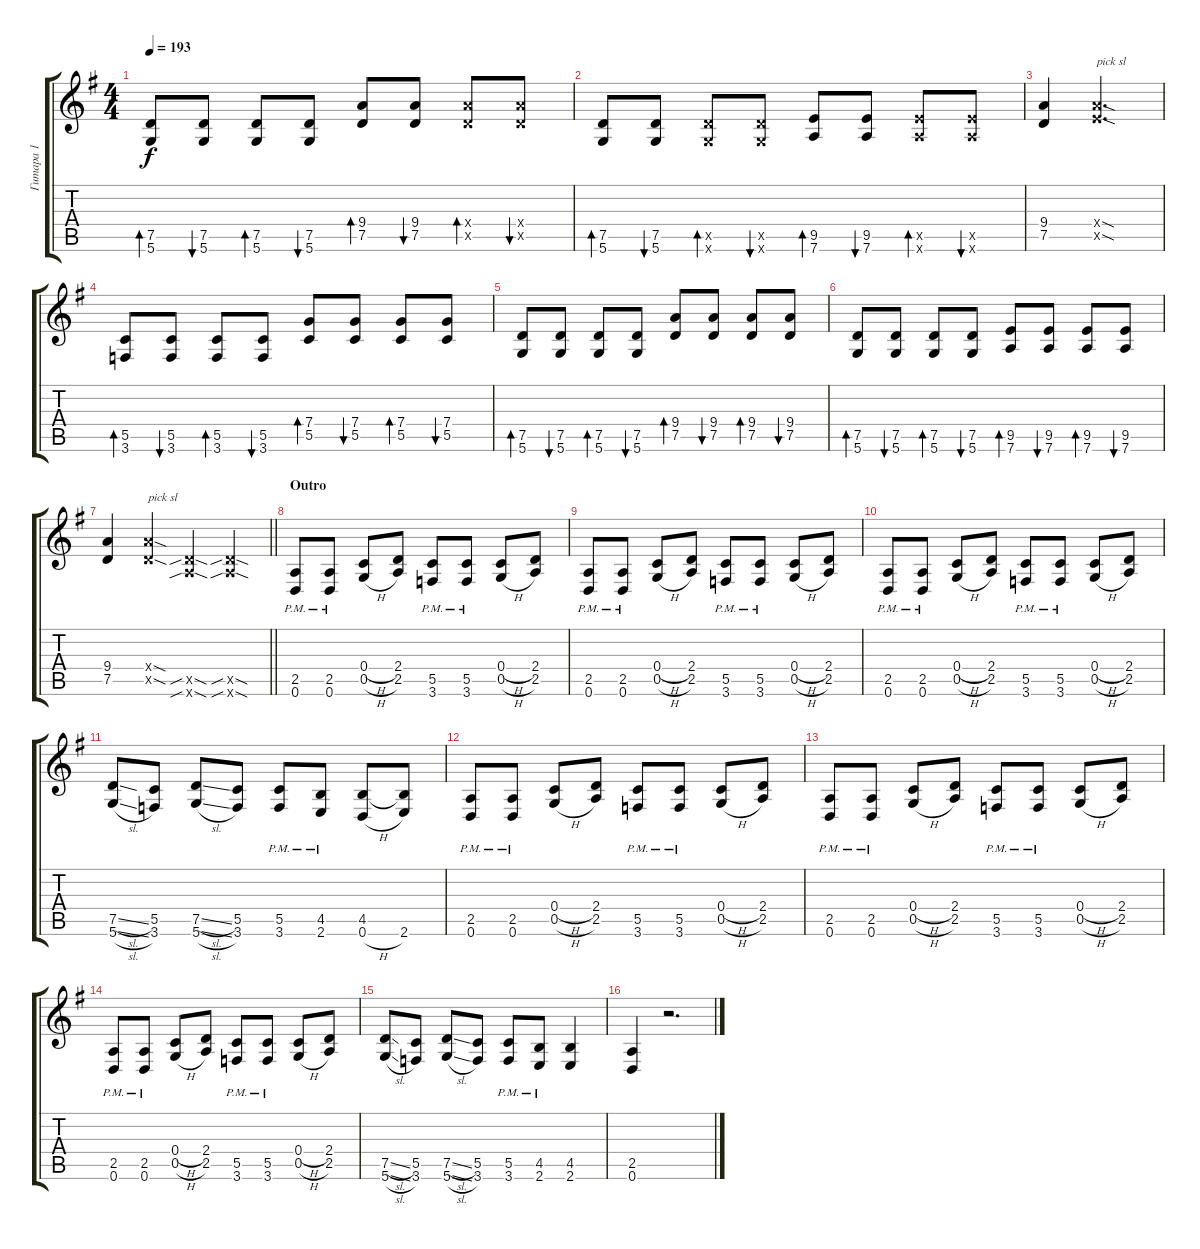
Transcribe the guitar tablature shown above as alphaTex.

\track ("Гитара 1" "Гитара 1") {instrument distortionguitar}
\staff {score tabs}
\tuning (D4 A3 F3 C3 G2 D2) {hide}
\ts (4 4)
\tempo 193
\clef g2
\ks eminor
(7.5 5.6).8{bd 60 dy f} (7.5 5.6).8{bu 60} (7.5 5.6).8{bd 60} (7.5 5.6).8{bu 60} (9.4 7.5).8{bd 60} (9.4 7.5).8{bu 60} (9.4{x} 7.5{x}).8{bd 60} (9.4{x} 7.5{x}).8{bu 60} |
(7.5 5.6).8{bd 60} (7.5 5.6).8{bu 60} (7.5{x} 5.6{x}).8{bd 60} (7.5{x} 5.6{x}).8{bu 60} (9.5 7.6).8{bd 60} (9.5 7.6).8{bu 60} (9.5{x} 7.6{x}).8{bd 60} (9.5{x} 7.6{x}).8{bu 60} |
(9.4 7.5).4 (9.4{sod x} 9.5{sod x}).2{d txt "pick sl"} |
(5.5 3.6).8{bd 60} (5.5 3.6).8{bu 60} (5.5 3.6).8{bd 60} (5.5 3.6).8{bu 60} (7.4 5.5).8{bd 60} (7.4 5.5).8{bu 60} (7.4 5.5).8{bd 60} (7.4 5.5).8{bu 60} |
(7.5 5.6).8{bd 60} (7.5 5.6).8{bu 60} (7.5 5.6).8{bd 60} (7.5 5.6).8{bu 60} (9.4 7.5).8{bd 60} (9.4 7.5).8{bu 60} (9.4 7.5).8{bd 60} (9.4 7.5).8{bu 60} |
(7.5 5.6).8{bd 60} (7.5 5.6).8{bu 60} (7.5 5.6).8{bd 60} (7.5 5.6).8{bu 60} (9.5 7.6).8{bd 60} (9.5 7.6).8{bu 60} (9.5 7.6).8{bd 60} (9.5 7.6).8{bu 60} |
\barLineRight lightlight
(9.4 7.5).4 (9.4{sod x} 7.5{sod x}).4{txt "pick sl"} (7.5{sib sod x} 7.6{sib sod x}).4 (7.5{sib sod x} 7.6{sib sod x}).4 |
\section ("" "Outro")
(2.5{pm} 0.6{pm}).8 (2.5{pm} 0.6{pm}).8 (0.4{h} 0.5{h}).8 (2.4 2.5).8 (5.5{pm} 3.6{pm}).8 (5.5{pm} 3.6{pm}).8 (0.4{h} 0.5{h}).8 (2.4 2.5).8 |
(2.5{pm} 0.6{pm}).8 (2.5{pm} 0.6{pm}).8 (0.4{h} 0.5{h}).8 (2.4 2.5).8 (5.5{pm} 3.6{pm}).8 (5.5{pm} 3.6{pm}).8 (0.4{h} 0.5{h}).8 (2.4 2.5).8 |
(2.5{pm} 0.6{pm}).8 (2.5{pm} 0.6{pm}).8 (0.4{h} 0.5{h}).8 (2.4 2.5).8 (5.5{pm} 3.6{pm}).8 (5.5{pm} 3.6{pm}).8 (0.4{h} 0.5{h}).8 (2.4 2.5).8 |
(7.5{sl} 5.6{sl}).8 (5.5 3.6).8 (7.5{sl} 5.6{sl}).8 (5.5 3.6).8 (5.5{pm} 3.6{pm}).8 (4.5{pm} 2.6{pm}).8 (4.5 0.6{h}).8 (4.5{t} 2.6).8 |
(2.5{pm} 0.6{pm}).8 (2.5{pm} 0.6{pm}).8 (0.4{h} 0.5{h}).8 (2.4 2.5).8 (5.5{pm} 3.6{pm}).8 (5.5{pm} 3.6{pm}).8 (0.4{h} 0.5{h}).8 (2.4 2.5).8 |
(2.5{pm} 0.6{pm}).8 (2.5{pm} 0.6{pm}).8 (0.4{h} 0.5{h}).8 (2.4 2.5).8 (5.5{pm} 3.6{pm}).8 (5.5{pm} 3.6{pm}).8 (0.4{h} 0.5{h}).8 (2.4 2.5).8 |
(2.5{pm} 0.6{pm}).8 (2.5{pm} 0.6{pm}).8 (0.4{h} 0.5{h}).8 (2.4 2.5).8 (5.5{pm} 3.6{pm}).8 (5.5{pm} 3.6{pm}).8 (0.4{h} 0.5{h}).8 (2.4 2.5).8 |
(7.5{sl} 5.6{sl}).8 (5.5 3.6).8 (7.5{sl} 5.6{sl}).8 (5.5 3.6).8 (5.5{pm} 3.6{pm}).8 (4.5{pm} 2.6{pm}).8 (4.5 2.6).4 |
(2.5 0.6).4 r.2{d}
